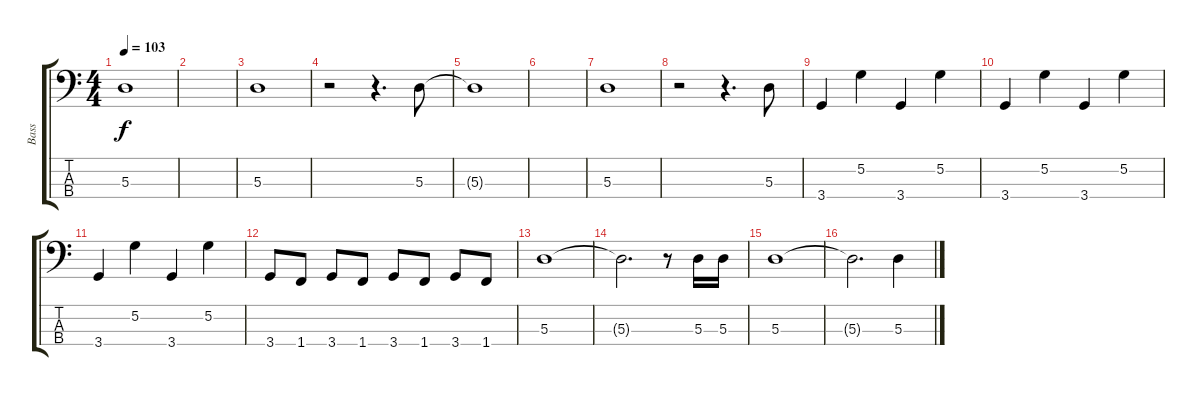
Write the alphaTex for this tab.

\track ("Bass" "Bass") {instrument electricbassfinger}
\staff {score tabs}
\tuning (G2 D2 A1 E1) {hide}
\ts (4 4)
\tempo 103
\clef f4
\ks c
5.3{t}.1{dy f} |
|
5.3.1 |
r.2 r.4{d} 5.3.8 |
5.3{t}.1 |
|
5.3.1 |
r.2 r.4{d} 5.3.8 |
3.4.4 5.2.4 3.4.4 5.2.4 |
3.4.4 5.2.4 3.4.4 5.2.4 |
3.4.4 5.2.4 3.4.4 5.2.4 |
3.4.8 1.4.8 3.4.8 1.4.8 3.4.8 1.4.8 3.4.8 1.4.8 |
5.3.1 |
5.3{t}.2{d} r.8 5.3.16 5.3.16 |
5.3.1 |
5.3{t}.2{d} 5.3.4
